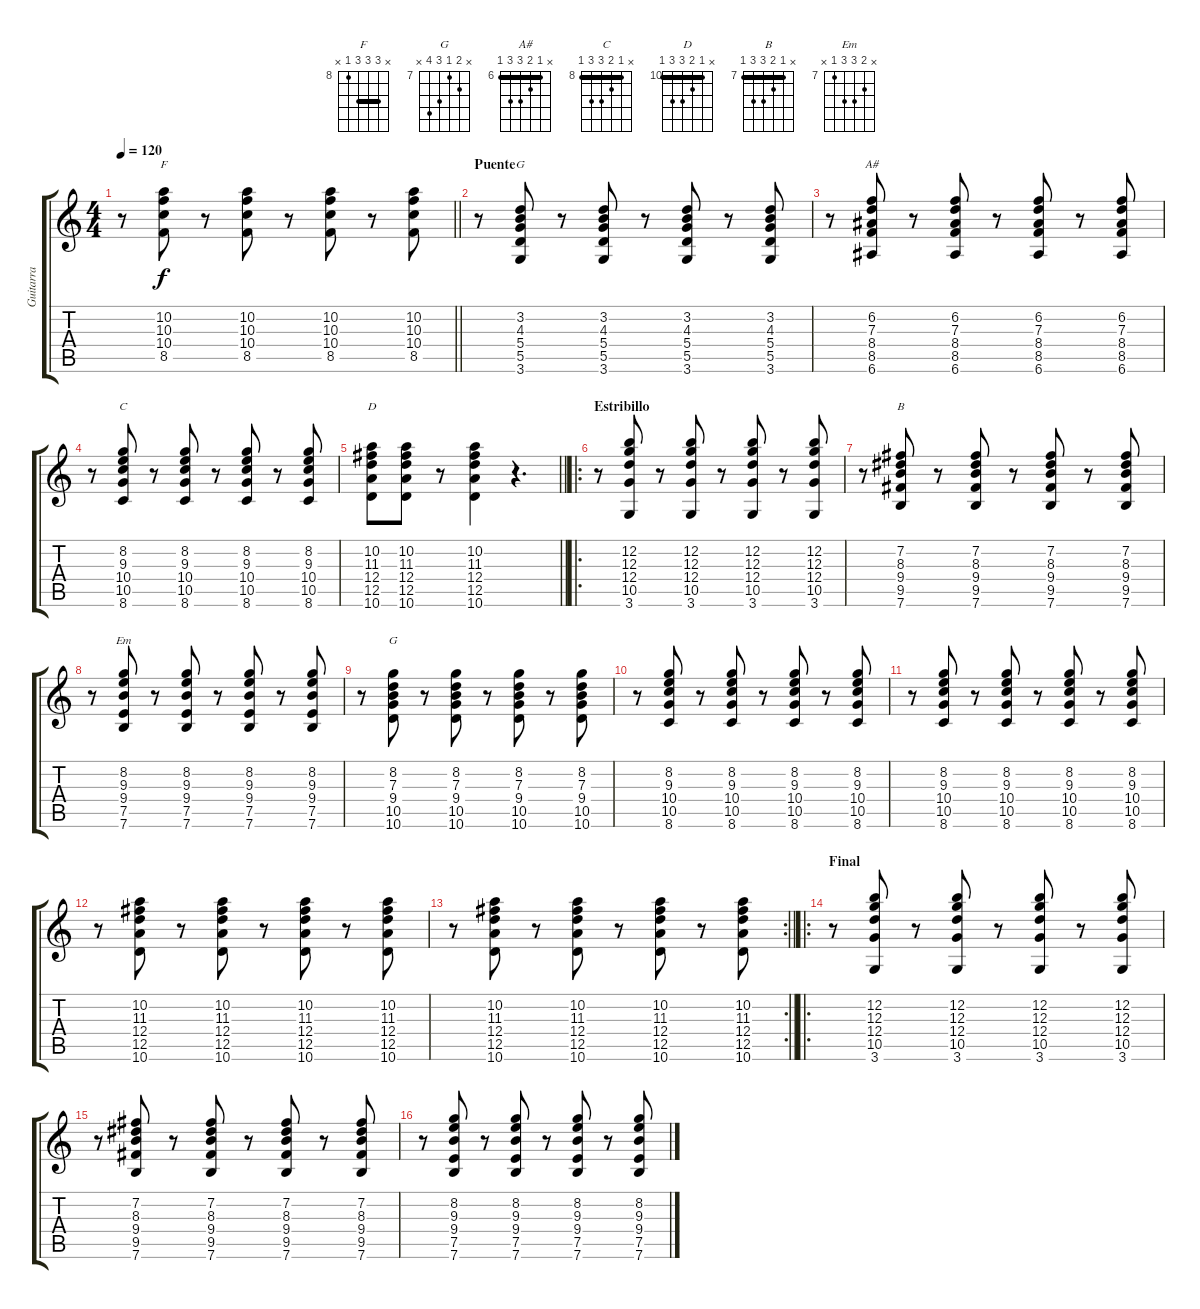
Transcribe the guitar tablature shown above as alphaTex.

\track ("Guitarra" "Guitarra") {instrument electricguitarclean}
\staff {score tabs}
\tuning (E4 B3 G3 D3 A2 E2) {hide}
\chord ("F" x 10 10 10 8 x) {firstfret 8 barre 10}
\chord ("G" x 12 12 12 10 x) {firstfret 10 barre 12}
\chord ("A#" x 6 7 8 8 6) {firstfret 6 barre 6}
\chord ("C" x 8 9 10 10 8) {firstfret 8 barre 8}
\chord ("D" x 10 11 12 12 10) {firstfret 10 barre 10}
\chord ("B" x 7 8 9 9 7) {firstfret 7 barre 7}
\chord ("Em" x 8 9 9 7 x) {firstfret 7}
\chord ("G" x 8 7 9 10 x) {firstfret 7}
\ts (4 4)
\tempo 120
\clef g2
\barLineRight lightlight
\ks c
r.8{dy f} (10.2 10.3 10.4 8.5).8{ch "F"} r.8 (10.2 10.3 10.4 8.5).8 r.8 (10.2 10.3 10.4 8.5).8 r.8 (10.2 10.3 10.4 8.5).8 |
\section ("" "Puente")
r.8 (3.2 4.3 5.4 5.5 3.6).8{ch "G"} r.8 (3.2 4.3 5.4 5.5 3.6).8 r.8 (3.2 4.3 5.4 5.5 3.6).8 r.8 (3.2 4.3 5.4 5.5 3.6).8 |
r.8 (6.2 7.3 8.4 8.5 6.6).8{ch "A#"} r.8 (6.2 7.3 8.4 8.5 6.6).8 r.8 (6.2 7.3 8.4 8.5 6.6).8 r.8 (6.2 7.3 8.4 8.5 6.6).8 |
r.8 (8.2 9.3 10.4 10.5 8.6).8{ch "C"} r.8 (8.2 9.3 10.4 10.5 8.6).8 r.8 (8.2 9.3 10.4 10.5 8.6).8 r.8 (8.2 9.3 10.4 10.5 8.6).8 |
\barLineRight lightlight
(10.2 11.3 12.4 12.5 10.6).8{ch "D"} (10.2 11.3 12.4 12.5 10.6).8 r.8 (10.2 11.3 12.4 12.5 10.6).4 r.4{d} |
\ro
\section ("" "Estribillo")
r.8 (12.2 12.3 12.4 10.5 3.6).8 r.8 (12.2 12.3 12.4 10.5 3.6).8 r.8 (12.2 12.3 12.4 10.5 3.6).8 r.8 (12.2 12.3 12.4 10.5 3.6).8 |
r.8 (7.2 8.3 9.4 9.5 7.6).8{ch "B"} r.8 (7.2 8.3 9.4 9.5 7.6).8 r.8 (7.2 8.3 9.4 9.5 7.6).8 r.8 (7.2 8.3 9.4 9.5 7.6).8 |
r.8 (8.2 9.3 9.4 7.5 7.6).8{ch "Em"} r.8 (8.2 9.3 9.4 7.5 7.6).8 r.8 (8.2 9.3 9.4 7.5 7.6).8 r.8 (8.2 9.3 9.4 7.5 7.6).8 |
r.8 (8.2 7.3 9.4 10.5 10.6).8{ch "G"} r.8 (8.2 7.3 9.4 10.5 10.6).8 r.8 (8.2 7.3 9.4 10.5 10.6).8 r.8 (8.2 7.3 9.4 10.5 10.6).8 |
r.8 (8.2 9.3 10.4 10.5 8.6).8 r.8 (8.2 9.3 10.4 10.5 8.6).8 r.8 (8.2 9.3 10.4 10.5 8.6).8 r.8 (8.2 9.3 10.4 10.5 8.6).8 |
r.8 (8.2 9.3 10.4 10.5 8.6).8 r.8 (8.2 9.3 10.4 10.5 8.6).8 r.8 (8.2 9.3 10.4 10.5 8.6).8 r.8 (8.2 9.3 10.4 10.5 8.6).8 |
r.8 (10.2 11.3 12.4 12.5 10.6).8 r.8 (10.2 11.3 12.4 12.5 10.6).8 r.8 (10.2 11.3 12.4 12.5 10.6).8 r.8 (10.2 11.3 12.4 12.5 10.6).8 |
\rc 2
\barLineRight lightlight
r.8 (10.2 11.3 12.4 12.5 10.6).8 r.8 (10.2 11.3 12.4 12.5 10.6).8 r.8 (10.2 11.3 12.4 12.5 10.6).8 r.8 (10.2 11.3 12.4 12.5 10.6).8 |
\ro
\section ("" "Final")
r.8 (12.2 12.3 12.4 10.5 3.6).8 r.8 (12.2 12.3 12.4 10.5 3.6).8 r.8 (12.2 12.3 12.4 10.5 3.6).8 r.8 (12.2 12.3 12.4 10.5 3.6).8 |
r.8 (7.2 8.3 9.4 9.5 7.6).8 r.8 (7.2 8.3 9.4 9.5 7.6).8 r.8 (7.2 8.3 9.4 9.5 7.6).8 r.8 (7.2 8.3 9.4 9.5 7.6).8 |
r.8 (8.2 9.3 9.4 7.5 7.6).8 r.8 (8.2 9.3 9.4 7.5 7.6).8 r.8 (8.2 9.3 9.4 7.5 7.6).8 r.8 (8.2 9.3 9.4 7.5 7.6).8
